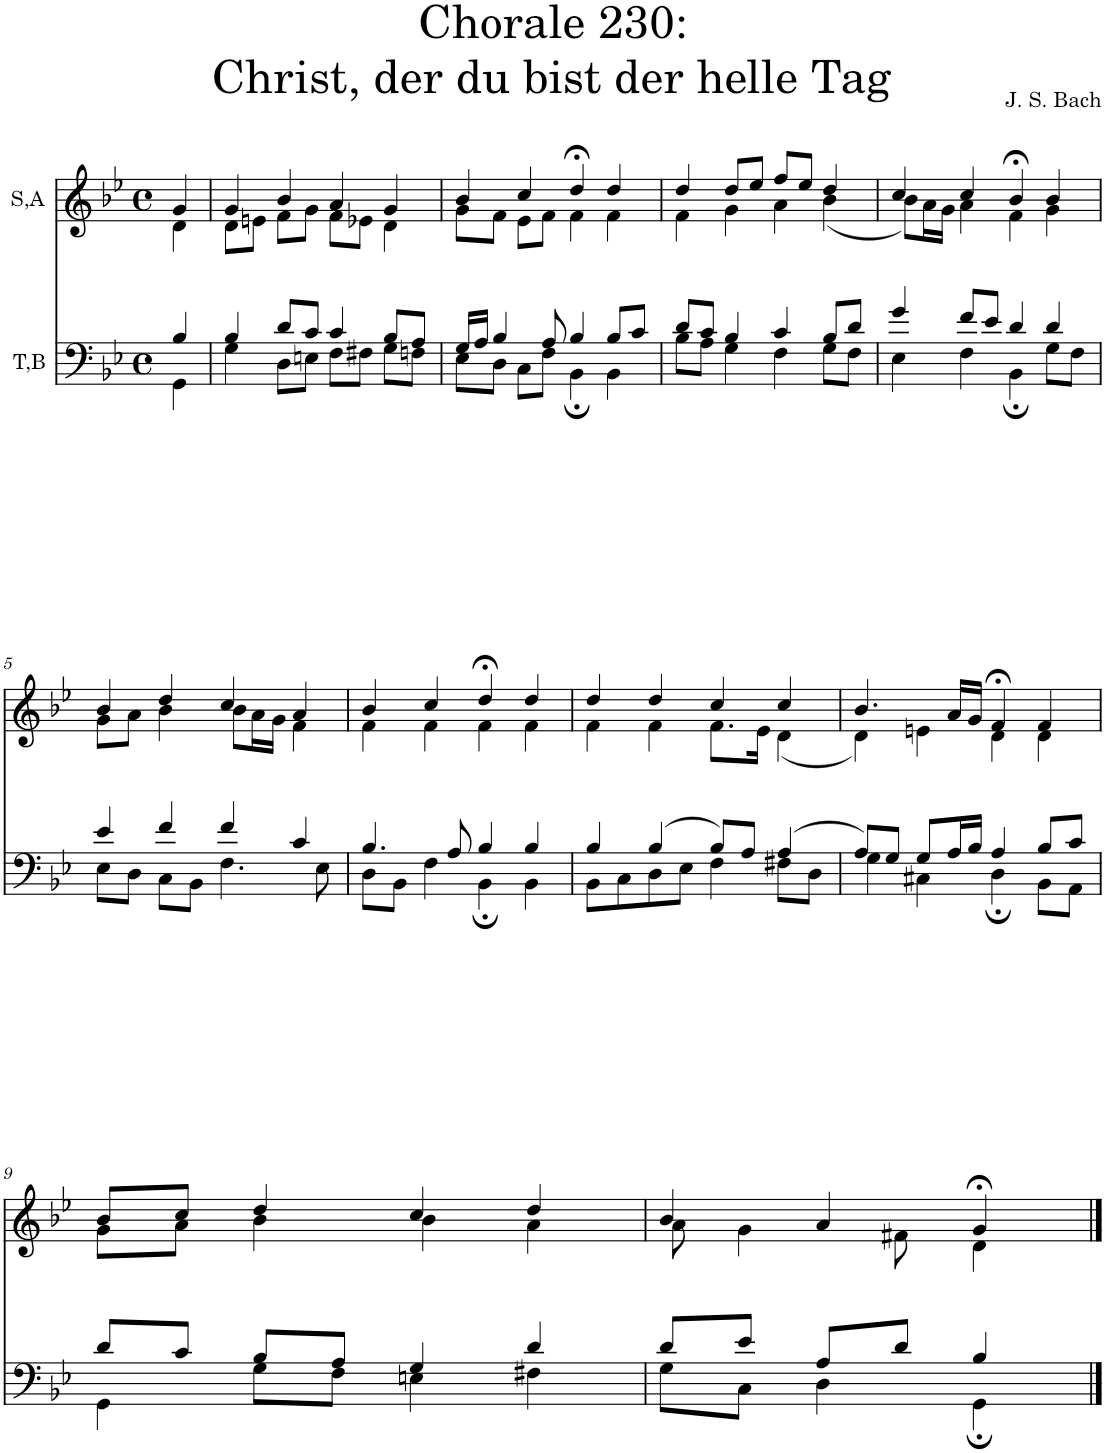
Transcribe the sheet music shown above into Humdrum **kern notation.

**kern	**kern
*part2	*part1
*staff2	*staff1
*I"T,B	*I"S,A
*clefF4	*clefG2
*k[b-e-]	*k[b-e-]
*M4/4	*M4/4
*met(c)	*met(c)
=	=
*^	*^
4B-/	4GG\	4g/	4d\
=1	=1	=1	=1
4B-/	4G\	4g/	8d\L
.	.	.	8en\J
8d/L	8D\L	4b-/	8f\L
8c/J	8En\J	.	8g\J
4c/	8F\L	4a/	8f\L
.	8F#X\J	.	8e-X\J
8B-/L	8G\L	4g/	4d\
8A/J	8Fn\J	.	.
=2	=2	=2	=2
16G/LL	8E-\L	4b-/	8g\L
16A/JJ	.	.	.
4B-/	8D\J	.	8f\J
.	8C\L	4cc/	8e-\L
8A/	8F\J	.	8f\J
4B-/	4BB-;\	4dd;</	4f\
8B-/L	4BB-\	4dd/	4f\
8c/J	.	.	.
=3	=3	=3	=3
8d/L	8B-\L	4dd/	4f\
8c/J	8A\J	.	.
4B-/	4G\	8dd/L	4g\
.	.	8ee-/J	.
4c/	4F\	8ff/L	4a\
.	.	8ee-/J	.
8B-/L	8G\L	4dd/	(<4b-\
8d/J	8F\J	.	.
=4	=4	=4	=4
4g/	4E-\	4cc/	8b-\L)
.	.	.	16a\L
.	.	.	16g\JJ
8f/L	4F\	4cc/	4a\
8e-/J	.	.	.
4d/	4BB-;\	4b-;</	4f\
4d/	8G\L	4b-/	4g\
.	8F\J	.	.
!!LO:LB:g=z	!!
=5	=5	=5	=5
4e-/	8E-\L	4b-/	8g\L
.	8D\J	.	8a\J
4f/	8C\L	4dd/	4b-\
.	8BB-\J	.	.
4f/	4.F\	4cc/	8b-\L
.	.	.	16a\L
.	.	.	16g\JJ
4c/	.	4a/	4f\
.	8E-\	.	.
=6	=6	=6	=6
4.B-/	8D\L	4b-/	4f\
.	8BB-\J	.	.
.	4F\	4cc/	4f\
8A/	.	.	.
4B-/	4BB-;\	4dd;</	4f\
4B-/	4BB-\	4dd/	4f\
=7	=7	=7	=7
4B-/	8BB-\L	4dd/	4f\
.	8C\	.	.
(>4B-/	8D\	4dd/	4f\
.	8E-\J	.	.
8B-/L)	4F\	4cc/	8.f\L
8A/J	.	.	.
.	.	.	16e-\Jk
(>4A/	8F#X\L	4cc/	(<4d\
.	8D\J	.	.
=8	=8	=8	=8
8A/L)	4G\	4.b-/	4d\)
8G/J	.	.	.
8G/L	4C#X\	.	4en\
16A/L	.	16a/LL	.
16B-/JJ	.	16g/JJ	.
4A/	4D;\	4f;</	4d\
8B-/L	8BB-\L	4f/	4d\
8c/J	8AA\J	.	.
!!LO:LB:g=z	!!
=9	=9	=9	=9
8d/L	4GG\	8b-/L	8g\L
8c/J	.	8cc/J	8a\J
8B-/L	8G\L	4dd/	4b-\
8A/J	8F\J	.	.
4G/	4En\	4cc/	4b-\
4d/	4F#X\	4dd/	4a\
=10	=10	=10	=10
8d/L	8G\L	4b-/	8a\
8e-/J	8C\J	.	4g\
8A/L	4D\	4a/	.
8d/J	.	.	8f#X\
4B-/	4GG;\	4g;</	4d\
*v	*v	*	*
*	*v	*v
==	==
*-	*-
